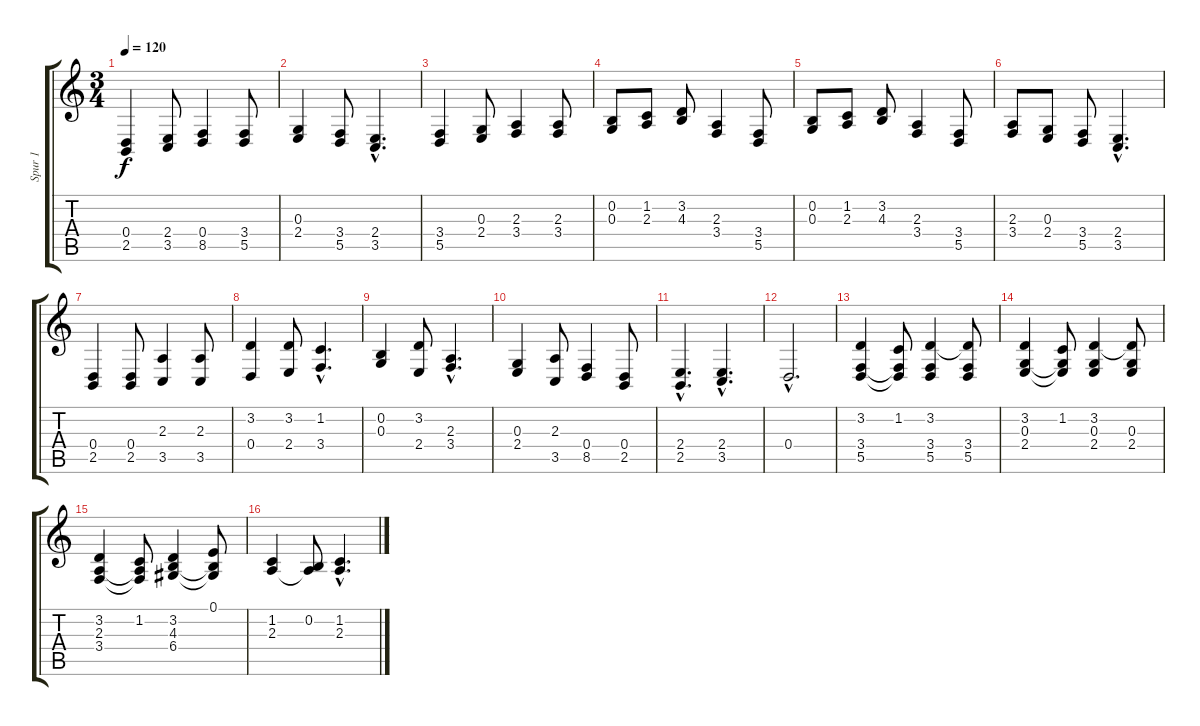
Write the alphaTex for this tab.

\track ("Spur 1" "Spur 1") {instrument electricpiano2}
\staff {score tabs}
\tuning (E4 B3 G3 D3 A2 E2) {hide}
\ts (3 4)
\tempo 120
\clef g2
\ks c
(0.4 2.5).4{dy f} (2.4 3.5).8 (0.4 8.5).4 (3.4 5.5).8 |
(0.3 2.4).4 (3.4 5.5).8 (2.4{hac} 3.5{hac}).4{d} |
(3.4 5.5).4 (0.3 2.4).8 (2.3 3.4).4 (2.3 3.4).8 |
(0.2 0.3).8 (1.2 2.3).8 (3.2 4.3).8 (2.3 3.4).4 (3.4 5.5).8 |
(0.2 0.3).8 (1.2 2.3).8 (3.2 4.3).8 (2.3 3.4).4 (3.4 5.5).8 |
(2.3 3.4).8 (0.3 2.4).8 (3.4 5.5).8 (2.4{hac} 3.5{hac}).4{d} |
(0.4 2.5).4 (0.4 2.5).8 (2.3 3.5).4 (2.3 3.5).8 |
(3.2 0.4).4 (3.2 2.4).8 (1.2{hac} 3.4{hac}).4{d} |
(0.2 0.3).4 (3.2 2.4).8 (2.3{hac} 3.4{hac}).4{d} |
(0.3 2.4).4 (2.3 3.5).8 (0.4 8.5).4 (0.4 2.5).8 |
(2.4{hac} 2.5{hac}).4{d} (2.4{hac} 3.5{hac}).4{d} |
0.4{hac}.2{d} |
(3.2 3.4 5.5).4 (1.2 3.4{t} 5.5{t}).8 (3.2 3.4 5.5).4 (3.2{t} 3.4 5.5).8 |
(3.2 0.3 2.4).4 (1.2 0.3{t} 2.4{t}).8 (3.2 0.3 2.4).4 (3.2{t} 0.3 2.4).8 |
(3.2 2.3 3.4).4 (1.2 2.3{t} 3.4{t}).8 (3.2 4.3 6.4).4 (0.1 4.3{t} 6.4{t}).8 |
(1.2 2.3).4 (0.2 2.3{t}).8 (1.2{hac} 2.3{hac}).4{d}
